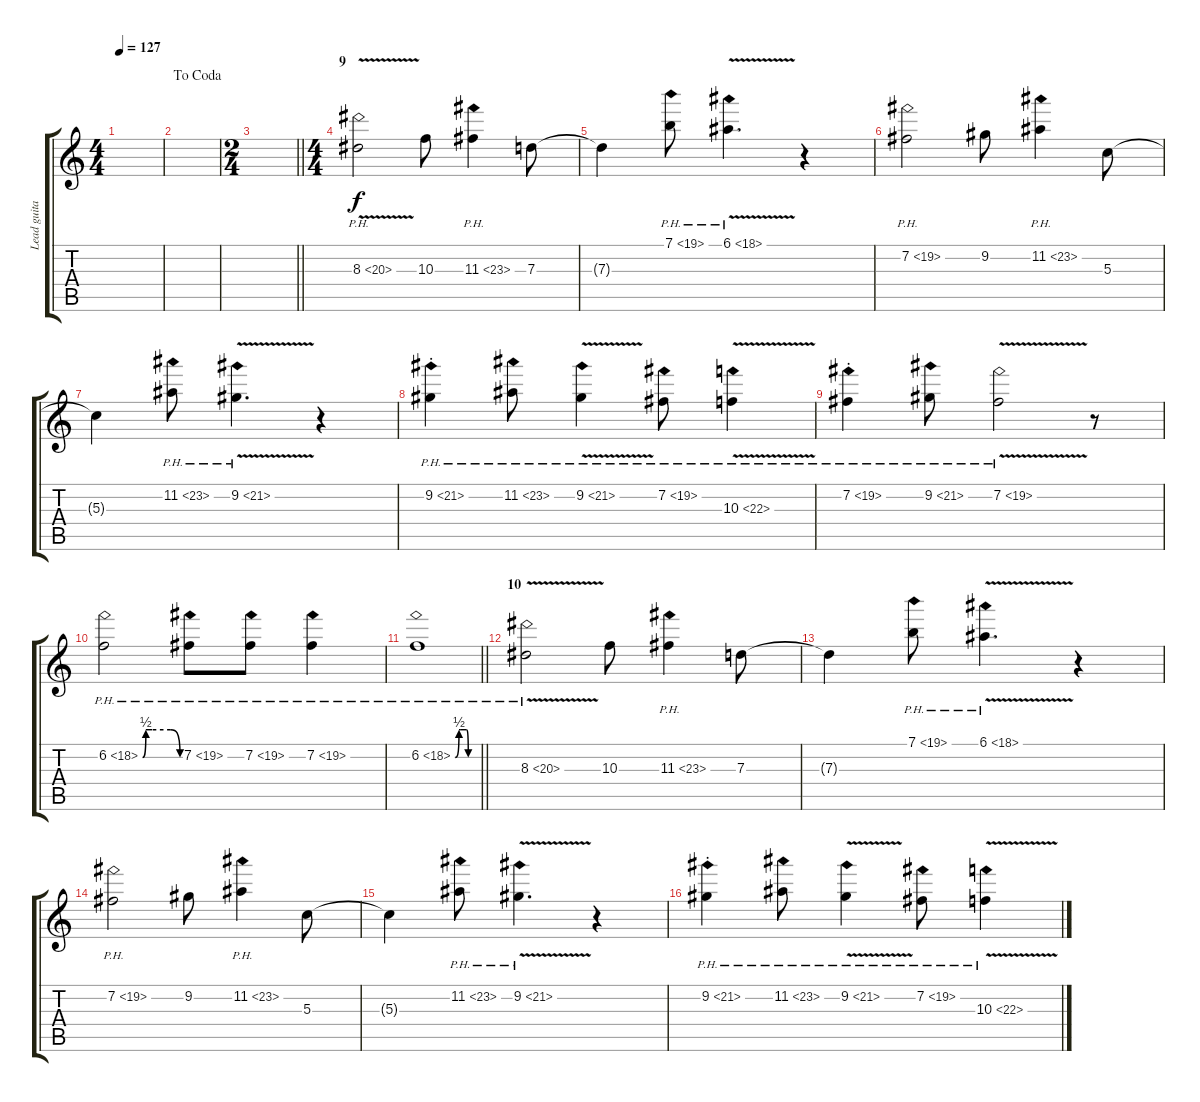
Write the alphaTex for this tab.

\track ("Lead guitar" "Lead guita") {instrument distortionguitar}
\staff {score tabs}
\tuning (E4 B3 G3 D3 A2 E2) {hide}
\ts (4 4)
\tempo 127
\clef g2
\ks c
|
\jump dacoda
|
\ts (2 4)
\barLineRight lightlight
|
\ts (4 4)
\section ("" "9")
8.3{ph 12 v}.2 10.3.8 11.3{ph 12}.4 7.3.8 |
7.3{t}.4 7.1{ph 12}.8 6.1{ph 12 v}.4{d} r.4 |
7.2{ph 12}.2 9.2.8 11.2{ph 12}.4 5.3.8 |
5.3{t}.4 11.2{ph 12}.8 9.2{ph 12 v}.4{d} r.4 |
9.2{ph 12 st}.4 11.2{ph 12}.8 9.2{ph 12 v}.4 7.2{ph 12}.8 10.3{ph 12 v}.4 |
7.2{ph 12 st}.4 9.2{ph 12}.8 7.2{ph 12 v}.2 r.8 |
6.2{be (custom 0 0 5 2 15 2 45 2 60 0) ph 12}.2 7.2{ph 12}.8 7.2{ph 12}.8 7.2{ph 12}.4 |
\barLineRight lightlight
6.2{be (custom 0 0 10 2 15 2 30 2 35 0 45 0 60 0) ph 12}.1 |
\section ("" "10")
8.3{ph 12 v}.2 10.3.8 11.3{ph 12}.4 7.3.8 |
7.3{t}.4 7.1{ph 12}.8 6.1{ph 12 v}.4{d} r.4 |
7.2{ph 12}.2 9.2.8 11.2{ph 12}.4 5.3.8 |
5.3{t}.4 11.2{ph 12}.8 9.2{ph 12 v}.4{d} r.4 |
9.2{ph 12 st}.4 11.2{ph 12}.8 9.2{ph 12 v}.4 7.2{ph 12}.8 10.3{ph 12 v}.4
